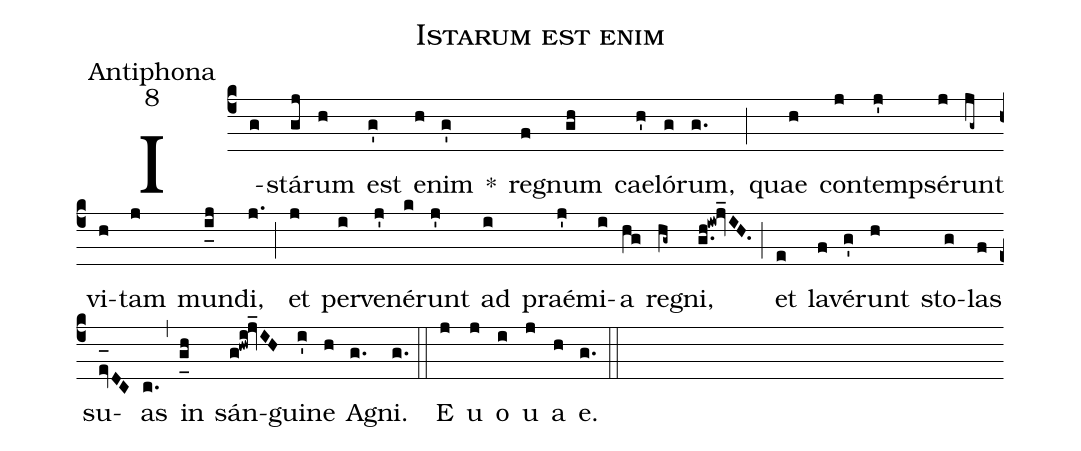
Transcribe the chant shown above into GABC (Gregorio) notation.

name:Istarum est enim;
office-part:Antiphona;
mode:8;
%%
(c4) I(g)stá(gj)rum(h) est(g') e(h)nim(g') *() re(f)gnum(gh) cae(h')ló(g)rum,(g.) (;) quae(h) con(j)tem(j')psé(j)runt(jg~) vi(h)tam(j) mun(i_[uh:l]j)di,(j.) (;) et(j) per(i)ve(j')né(k)runt(j') ad(i) praé(j')mi(i)a(hg) re(hg~)gni,(g.h!iw!jv_IH.) (;) et(e) la(f)vé(g')runt(h) sto(g)las(f) su(ev_[oh:h]DC)as(c.) (,) in(g_[uh:l]h) sán(g!hwi!jv_IH)gui(i')ne(h) A(g.)gni.(g.) (::) <eu>E(j) u(j) o(i) u(j) a(h) e.</eu>(g.) (::)
